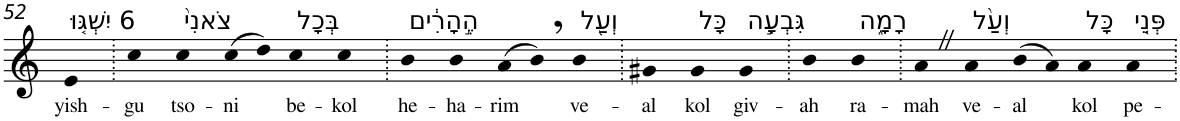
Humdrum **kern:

**kern	**text
*part1	*part1
*staff1	*staff1
*I"Piano	*
*I'Pno	*
!!LO:PB:g=z
*clefG2	*
*k[]	*
=52	=52
!LO:TX:a:t=6 יִשְׁגּ֤וּ	!
!	!LO:LY:b
4e	yish-
=53.	=53.
!	!LO:LY:b
4cc	-gu
!LO:TX:a:t=צֹאנִי֙	!
!	!LO:LY:b
4cc	tso-
!	!LO:LY:b
(>8cc	-ni
8dd)	.
!LO:TX:a:t=בְּכָל	!
!	!LO:LY:b
4cc	be-
!	!LO:LY:b
4cc	-kol
=54.	=54.
!LO:TX:a:t=הֶ֣הָרִ֔ים	!
!	!LO:LY:b
4b	he-
!	!LO:LY:b
4b	-ha-
!	!LO:LY:b
(>8a	-rim
8b,)	.
!LO:TX:a:t=וְעַ֖ל	!
!	!LO:LY:b
4b	ve-
=55.	=55.
!	!LO:LY:b
4g#X	-al
!LO:TX:a:t=כָּל	!
!	!LO:LY:b
4g#	kol
!LO:TX:a:t=גִּבְעָ֣ה	!
!	!LO:LY:b
4g#	giv-
=56.	=56.
!	!LO:LY:b
4b	-ah
!LO:TX:a:t=רָמָ֑ה	!
!	!LO:LY:b
4b	ra-
=57.	=57.
!	!LO:LY:b
4aZ	-mah
!LO:TX:a:t=וְעַ֨ל	!
!	!LO:LY:b
4a	ve-
!	!LO:LY:b
(>8b	-al
8a)	.
!LO:TX:a:t=כָּל	!
!	!LO:LY:b
4a	kol
!LO:TX:a:t=פְּנֵ֤י	!
!	!LO:LY:b
4a	pe-
=.	=.
*-	*-
